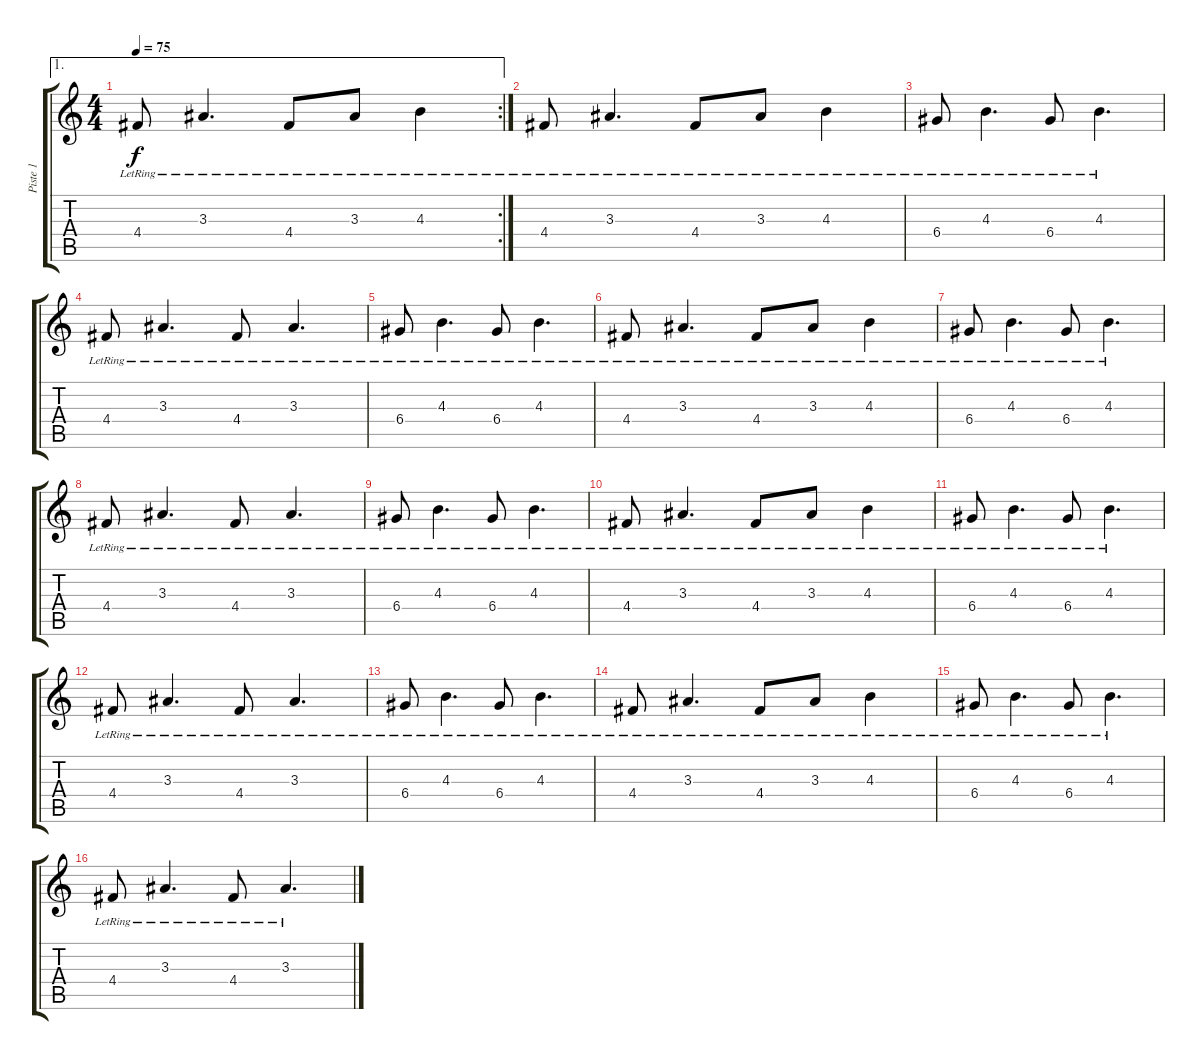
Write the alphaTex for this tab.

\track ("Piste 1" "Piste 1") {instrument distortionguitar}
\staff {score tabs}
\tuning (E4 B3 G3 D3 A2 E2) {hide}
\ae 1
\rc 2
\ts (4 4)
\tempo 75
\clef g2
\ks c
4.4{lr}.8{dy f} 3.3{lr}.4{d} 4.4{lr}.8 3.3{lr}.8 4.3{lr}.4 |
4.4{lr}.8 3.3{lr}.4{d} 4.4{lr}.8 3.3{lr}.8 4.3{lr}.4 |
6.4{lr}.8 4.3{lr}.4{d} 6.4{lr}.8 4.3{lr}.4{d} |
4.4{lr}.8 3.3{lr}.4{d} 4.4{lr}.8 3.3{lr}.4{d} |
6.4{lr}.8 4.3{lr}.4{d} 6.4{lr}.8 4.3{lr}.4{d} |
4.4{lr}.8 3.3{lr}.4{d} 4.4{lr}.8 3.3{lr}.8 4.3{lr}.4 |
6.4{lr}.8 4.3{lr}.4{d} 6.4{lr}.8 4.3{lr}.4{d} |
4.4{lr}.8 3.3{lr}.4{d} 4.4{lr}.8 3.3{lr}.4{d} |
6.4{lr}.8 4.3{lr}.4{d} 6.4{lr}.8 4.3{lr}.4{d} |
4.4{lr}.8 3.3{lr}.4{d} 4.4{lr}.8 3.3{lr}.8 4.3{lr}.4 |
6.4{lr}.8 4.3{lr}.4{d} 6.4{lr}.8 4.3{lr}.4{d} |
4.4{lr}.8 3.3{lr}.4{d} 4.4{lr}.8 3.3{lr}.4{d} |
6.4{lr}.8 4.3{lr}.4{d} 6.4{lr}.8 4.3{lr}.4{d} |
4.4{lr}.8 3.3{lr}.4{d} 4.4{lr}.8 3.3{lr}.8 4.3{lr}.4 |
6.4{lr}.8 4.3{lr}.4{d} 6.4{lr}.8 4.3{lr}.4{d} |
4.4{lr}.8 3.3{lr}.4{d} 4.4{lr}.8 3.3{lr}.4{d}
